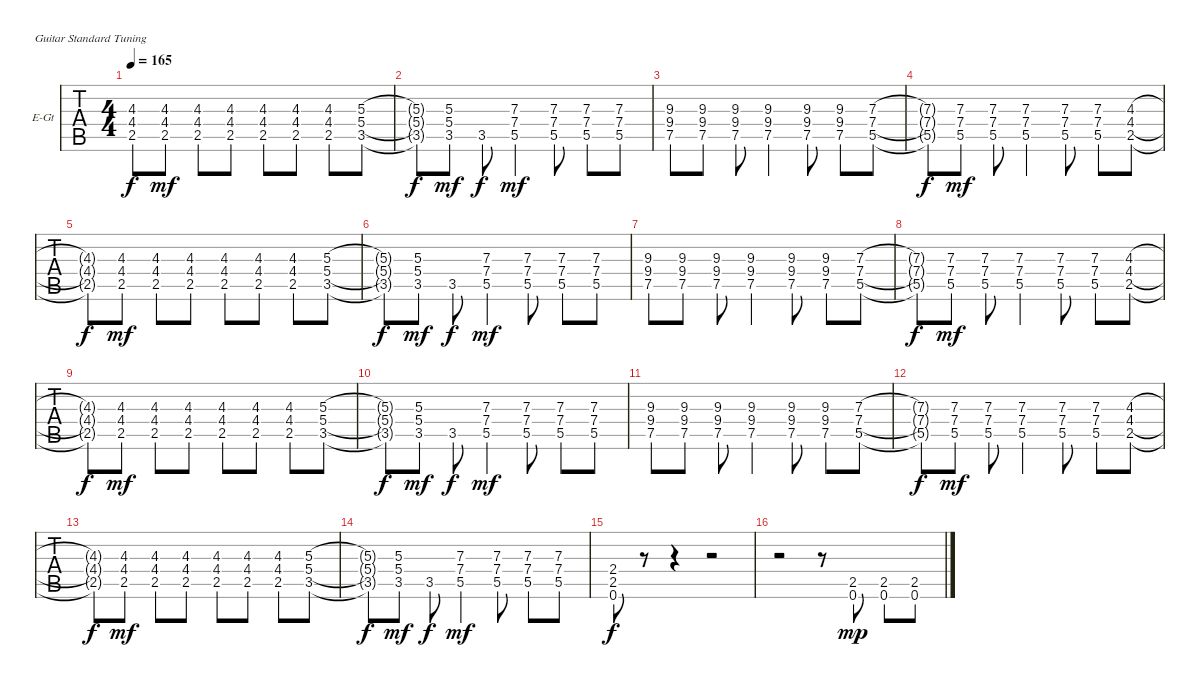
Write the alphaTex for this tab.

\bracketExtendMode groupsimilarinstruments
\firstSystemTrackNameOrientation horizontal
\otherSystemsTrackNameOrientation horizontal
\track ("Guitar 3 (Rhythm) Marcel" "E-Gt") {instrument distortionguitar}
\staff {tabs}
\tuning (E4 B3 G3 D3 A2 E2)
\ts (4 4)
\tempo 165
\clef g2
\ks c
(4.3{t} 4.4{t} 2.5{t}).8{dy f} (4.3 4.4 2.5).8{dy mf} (4.3 4.4 2.5).8 (4.3 4.4 2.5).8 (4.3 4.4 2.5).8 (4.3 4.4 2.5).8 (4.3 4.4 2.5).8 (5.3 5.4 3.5).8 |
(5.3{t} 5.4{t} 3.5{t}).8{dy f} (5.3 5.4 3.5).8{dy mf} 3.5.8{dy f} (7.3 7.4 5.5).4{dy mf} (7.3 7.4 5.5).8 (7.3 7.4 5.5).8 (7.3 7.4 5.5).8 |
(9.3 9.4 7.5).8 (9.3 9.4 7.5).8 (9.3 9.4 7.5).8 (9.3 9.4 7.5).4 (9.3 9.4 7.5).8 (9.3 9.4 7.5).8 (7.3 7.4 5.5).8 |
(7.3{t} 7.4{t} 5.5{t}).8{dy f} (7.3 7.4 5.5).8{dy mf} (7.3 7.4 5.5).8 (7.3 7.4 5.5).4 (7.3 7.4 5.5).8 (7.3 7.4 5.5).8 (4.3 4.4 2.5).8 |
(4.3{t} 4.4{t} 2.5{t}).8{dy f} (4.3 4.4 2.5).8{dy mf} (4.3 4.4 2.5).8 (4.3 4.4 2.5).8 (4.3 4.4 2.5).8 (4.3 4.4 2.5).8 (4.3 4.4 2.5).8 (5.3 5.4 3.5).8 |
(5.3{t} 5.4{t} 3.5{t}).8{dy f} (5.3 5.4 3.5).8{dy mf} 3.5.8{dy f} (7.3 7.4 5.5).4{dy mf} (7.3 7.4 5.5).8 (7.3 7.4 5.5).8 (7.3 7.4 5.5).8 |
(9.3 9.4 7.5).8 (9.3 9.4 7.5).8 (9.3 9.4 7.5).8 (9.3 9.4 7.5).4 (9.3 9.4 7.5).8 (9.3 9.4 7.5).8 (7.3 7.4 5.5).8 |
(7.3{t} 7.4{t} 5.5{t}).8{dy f} (7.3 7.4 5.5).8{dy mf} (7.3 7.4 5.5).8 (7.3 7.4 5.5).4 (7.3 7.4 5.5).8 (7.3 7.4 5.5).8 (4.3 4.4 2.5).8 |
(4.3{t} 4.4{t} 2.5{t}).8{dy f} (4.3 4.4 2.5).8{dy mf} (4.3 4.4 2.5).8 (4.3 4.4 2.5).8 (4.3 4.4 2.5).8 (4.3 4.4 2.5).8 (4.3 4.4 2.5).8 (5.3 5.4 3.5).8 |
(5.3{t} 5.4{t} 3.5{t}).8{dy f} (5.3 5.4 3.5).8{dy mf} 3.5.8{dy f} (7.3 7.4 5.5).4{dy mf} (7.3 7.4 5.5).8 (7.3 7.4 5.5).8 (7.3 7.4 5.5).8 |
(9.3 9.4 7.5).8 (9.3 9.4 7.5).8 (9.3 9.4 7.5).8 (9.3 9.4 7.5).4 (9.3 9.4 7.5).8 (9.3 9.4 7.5).8 (7.3 7.4 5.5).8 |
(7.3{t} 7.4{t} 5.5{t}).8{dy f} (7.3 7.4 5.5).8{dy mf} (7.3 7.4 5.5).8 (7.3 7.4 5.5).4 (7.3 7.4 5.5).8 (7.3 7.4 5.5).8 (4.3 4.4 2.5).8 |
(4.3{t} 4.4{t} 2.5{t}).8{dy f} (4.3 4.4 2.5).8{dy mf} (4.3 4.4 2.5).8 (4.3 4.4 2.5).8 (4.3 4.4 2.5).8 (4.3 4.4 2.5).8 (4.3 4.4 2.5).8 (5.3 5.4 3.5).8 |
(5.3{t} 5.4{t} 3.5{t}).8{dy f} (5.3 5.4 3.5).8{dy mf} 3.5.8{dy f} (7.3 7.4 5.5).4{dy mf} (7.3 7.4 5.5).8 (7.3 7.4 5.5).8 (7.3 7.4 5.5).8 |
(2.4 2.5 0.6).8{dy f} r.8 r.4 r.2 |
r.2 r.8 (2.5 0.6).8{dy mp} (2.5 0.6).8 (2.5 0.6).8
